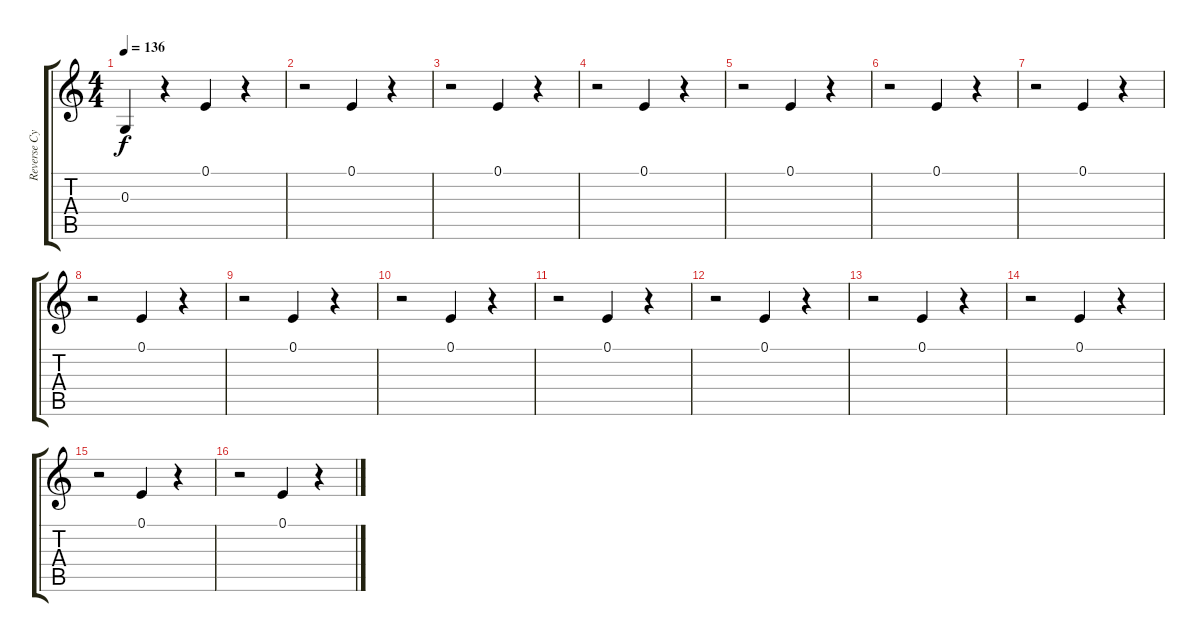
\track ("Reverse Cymbal" "Reverse Cy") {instrument reversecymbal}
\staff {score tabs}
\tuning (E4 B3 G3 D3 A2 E2) {hide}
\ts (4 4)
\tempo 136
\clef g2
\ks c
0.3{t}.4{dy f} r.4 0.1.4 r.4 |
r.2 0.1.4 r.4 |
r.2 0.1.4 r.4 |
r.2 0.1.4 r.4 |
r.2 0.1.4 r.4 |
r.2 0.1.4 r.4 |
r.2 0.1.4 r.4 |
r.2 0.1.4 r.4 |
r.2 0.1.4 r.4 |
r.2 0.1.4 r.4 |
r.2 0.1.4 r.4 |
r.2 0.1.4 r.4 |
r.2 0.1.4 r.4 |
r.2 0.1.4 r.4 |
r.2 0.1.4 r.4 |
r.2 0.1.4 r.4
